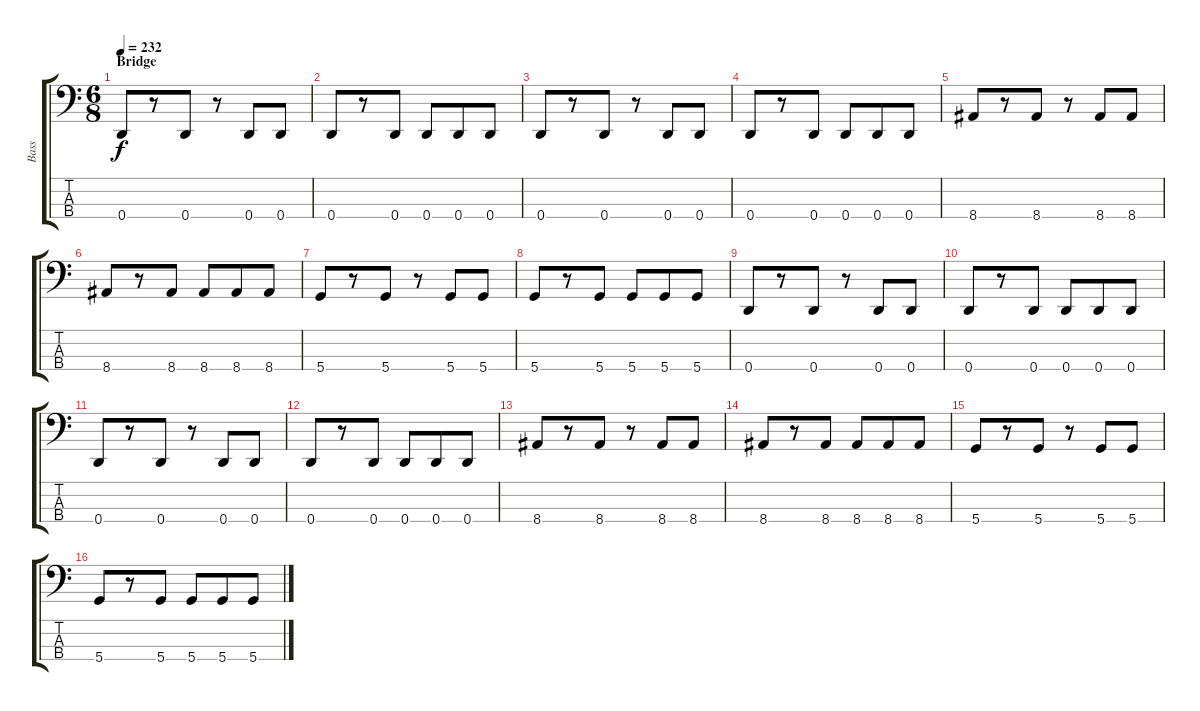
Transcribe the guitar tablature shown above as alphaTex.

\track ("Bass" "Bass") {instrument electricbasspick}
\staff {score tabs}
\tuning (G2 D2 A1 D1) {hide}
\ts (6 8)
\section ("" "Bridge")
\tempo 232
\clef f4
\ks c
0.4.8{dy f} r.8 0.4.8 r.8 0.4.8 0.4.8 |
0.4.8 r.8 0.4.8 0.4.8 0.4.8 0.4.8 |
0.4.8 r.8 0.4.8 r.8 0.4.8 0.4.8 |
0.4.8 r.8 0.4.8 0.4.8 0.4.8 0.4.8 |
8.4.8 r.8 8.4.8 r.8 8.4.8 8.4.8 |
8.4.8 r.8 8.4.8 8.4.8 8.4.8 8.4.8 |
5.4.8 r.8 5.4.8 r.8 5.4.8 5.4.8 |
5.4.8 r.8 5.4.8 5.4.8 5.4.8 5.4.8 |
0.4.8 r.8 0.4.8 r.8 0.4.8 0.4.8 |
0.4.8 r.8 0.4.8 0.4.8 0.4.8 0.4.8 |
0.4.8 r.8 0.4.8 r.8 0.4.8 0.4.8 |
0.4.8 r.8 0.4.8 0.4.8 0.4.8 0.4.8 |
8.4.8 r.8 8.4.8 r.8 8.4.8 8.4.8 |
8.4.8 r.8 8.4.8 8.4.8 8.4.8 8.4.8 |
5.4.8 r.8 5.4.8 r.8 5.4.8 5.4.8 |
5.4.8 r.8 5.4.8 5.4.8 5.4.8 5.4.8
